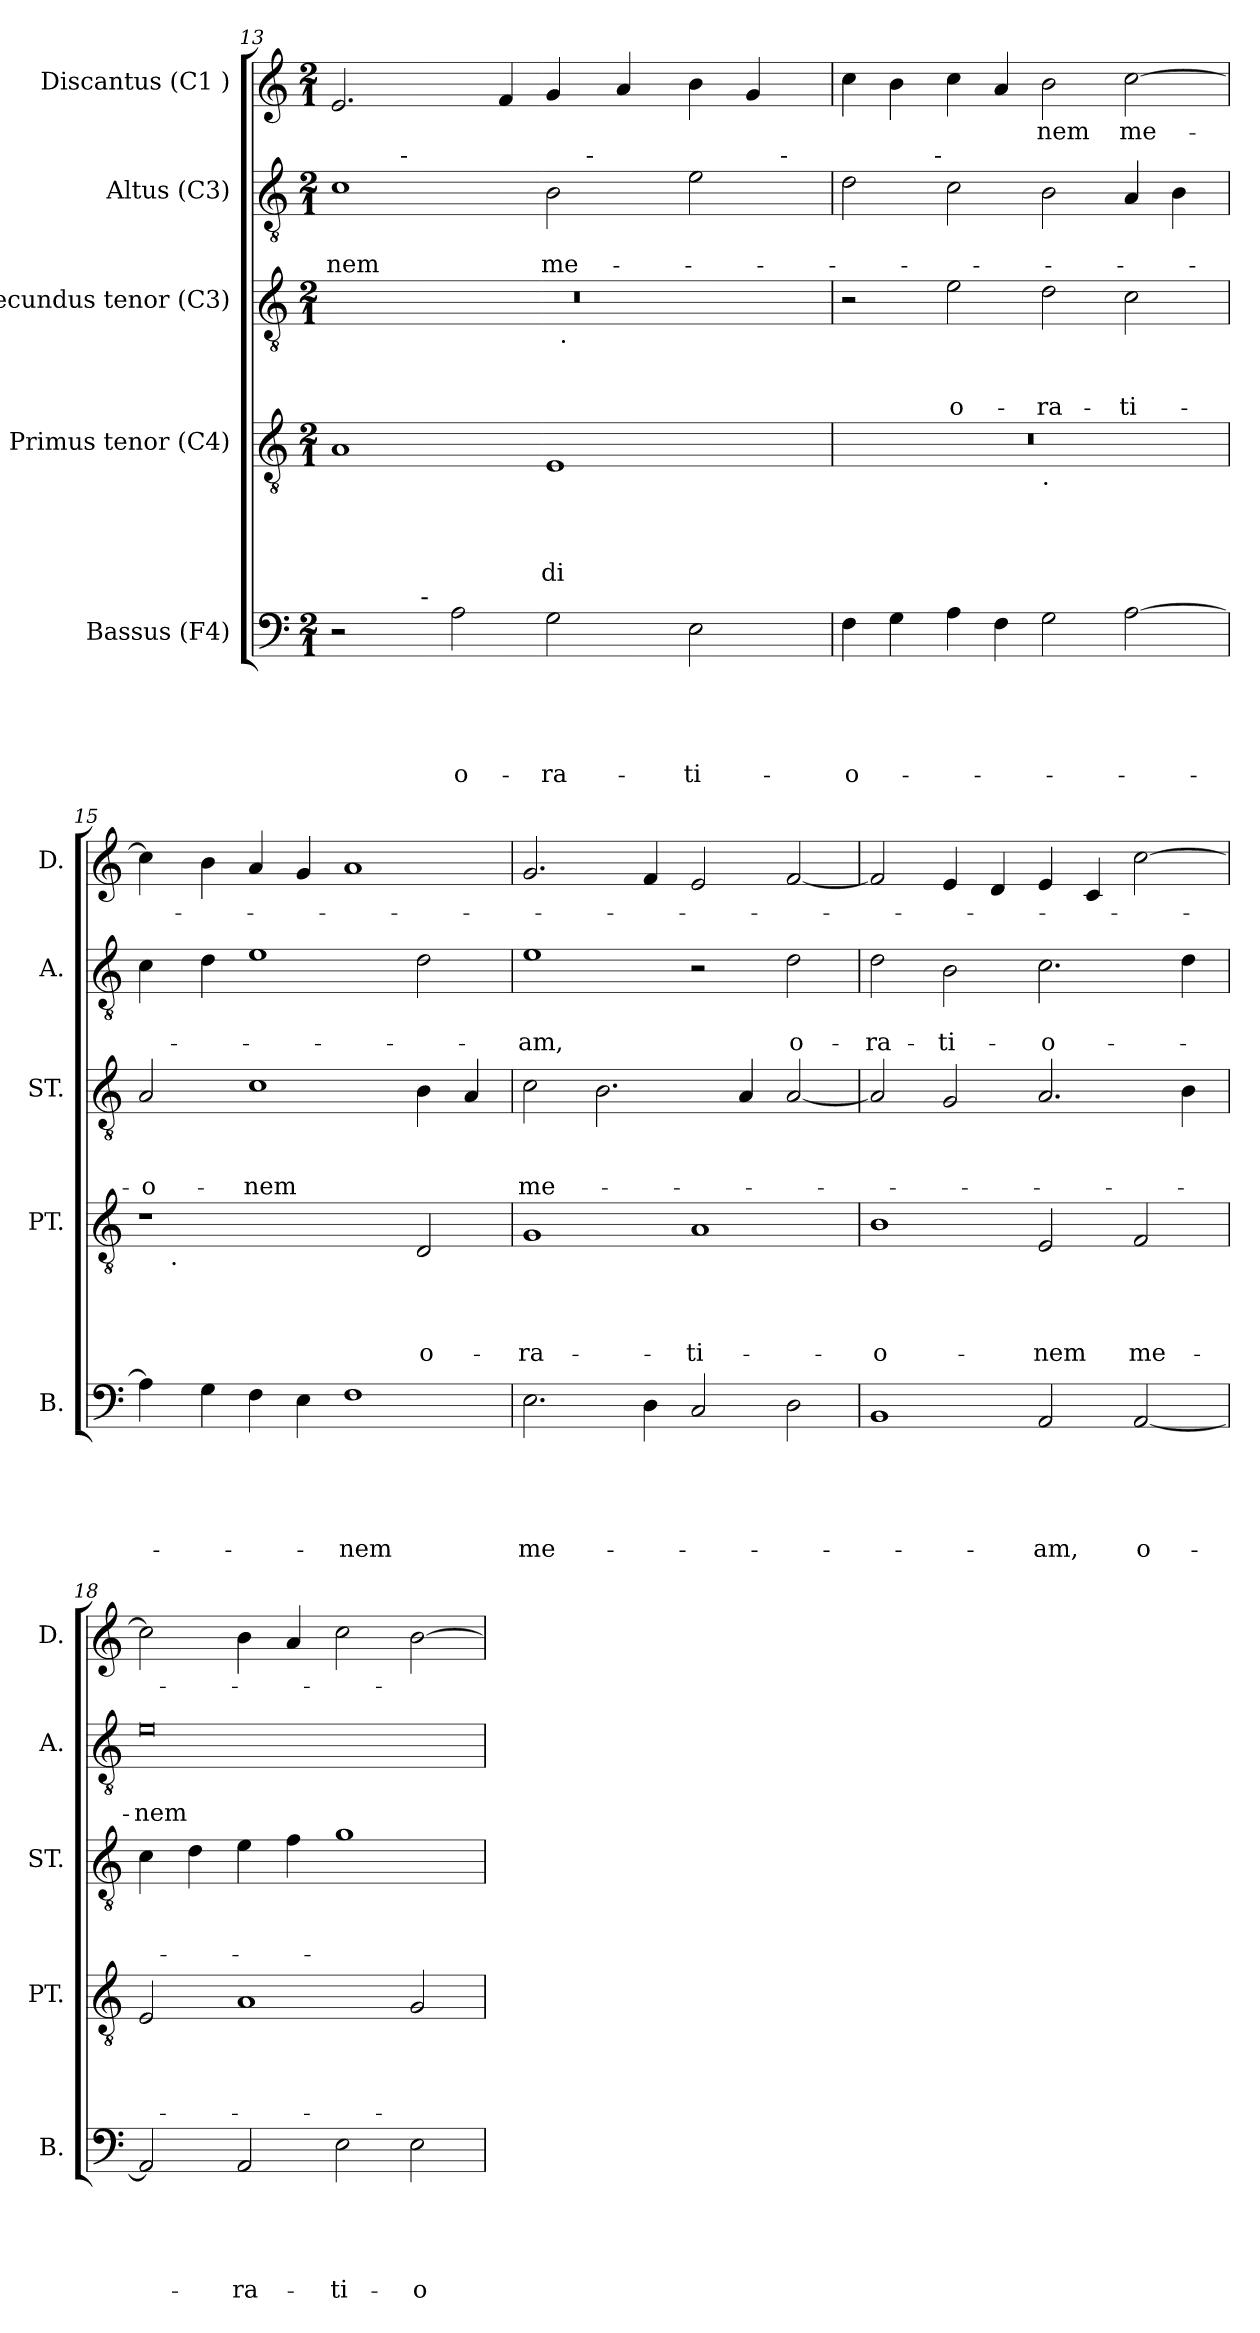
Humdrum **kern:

**kern	**text	**text	**text	**text	**text	**kern	**text	**text	**text	**text	**kern	**text	**text	**text	**kern	**text	**text	**kern	**text
*part5	*part5	*part5	*part5	*part5	*part5	*part4	*part4	*part4	*part4	*part4	*part3	*part3	*part3	*part3	*part2	*part2	*part2	*part1	*part1
*staff5	*staff5	*staff5	*staff5	*staff5	*staff5	*staff4	*staff4	*staff4	*staff4	*staff4	*staff3	*staff3	*staff3	*staff3	*staff2	*staff2	*staff2	*staff1	*staff1
*I"Bassus (F4)	*	*	*	*	*	*I"Primus tenor (C4)	*	*	*	*	*I"Secundus tenor (C3)	*	*	*	*I"Altus (C3)	*	*	*I"Discantus (C1 )	*
*I'B.	*	*	*	*	*	*I'PT.	*	*	*	*	*I'ST.	*	*	*	*I'A.	*	*	*I'D.	*
!!LO:PB:g=z
*clefF4	*	*	*	*	*	*clefGv2	*	*	*	*	*clefGv2	*	*	*	*clefGv2	*	*	*clefG2	*
*k[]	*	*	*	*	*	*k[]	*	*	*	*	*k[]	*	*	*	*k[]	*	*	*k[]	*
*C:	*	*	*	*	*	*C:	*	*	*	*	*C:	*	*	*	*C:	*	*	*C:	*
*M2/1	*	*	*	*	*	*M2/1	*	*	*	*	*M2/1	*	*	*	*M2/1	*	*	*M2/1	*
=13	=13	=13	=13	=13	=13	=13	=13	=13	=13	=13	=13	=13	=13	=13	=13	=13	=13	=13	=13
!	!	!	!	!	!	!	!	!	!	!	!	!	!	!	!	!	!LO:LY:b	!	!
*^	*	*	*	*	*	*	*	*	*	*	*^	*	*	*	*^	*	*	*	*
*	*	*	*	*	*	*	*	*	*	*	*	*	*	*	*	*	*	*^	*	*	*	*
*	*	*	*	*	*	*	*	*	*	*	*	*	*	*	*	*	*	*	*^	*	*	*	*
2r	4.ryy	.	.	.	.	.	1A	.	.	.	.	0r	1ryy	.	.	.	1c	4ryy	1ryy	1ryy	.	-nem	2.e/	.
.	.	.	.	.	.	.	.	.	.	.	.	.	.	.	.	.	.	16ryy	.	.	.	.	.	.
!	!	!	!	!	!	!	!	!	!	!	!	!	!	!	!	!	!	!LO:TX:a:t=-	!	!	!	!	!	!
.	.	.	.	.	.	.	.	.	.	.	.	.	.	.	.	.	.	1ryy	.	.	.	.	.	.
!	!LO:TX:a:t=-	!	!	!	!	!	!	!	!	!	!	!	!	!	!	!	!	!	!	!	!	!	!	!
.	1ryy	.	.	.	.	.	.	.	.	.	.	.	.	.	.	.	.	.	.	.	.	.	.	.
!	!	!	!	!	!	!LO:LY:b	!	!	!	!	!	!	!	!	!	!	!	!	!	!	!	!	!	!
2A\	.	.	.	.	.	o-	.	.	.	.	.	.	.	.	.	.	.	.	.	.	.	.	.	.
.	.	.	.	.	.	.	.	.	.	.	.	.	.	.	.	.	.	.	.	.	.	.	4f/	.
!	!	!	!	!	!	!LO:LY:b	!	!	!	!	!LO:LY:b	!	!	!	!	!	!	!	!	!	!	!LO:LY:b	!	!
2G\	.	.	.	.	.	-ra-	1E	.	.	.	-di	.	32ryy	.	.	.	2B\	.	8ryy	2ryy	.	me-	4g/	.
!	!	!	!	!	!	!	!	!	!	!	!	!	!LO:TX:b:t=.	!	!	!	!	!	!	!	!	!	!	!
.	.	.	.	.	.	.	.	.	.	.	.	.	2ryy	.	.	.	.	.	.	.	.	.	.	.
!	!	!	!	!	!	!	!	!	!	!	!	!	!	!	!	!	!	!	!LO:TX:a:t=-	!	!	!	!	!
.	.	.	.	.	.	.	.	.	.	.	.	.	.	.	.	.	.	.	2..ryy	.	.	.	.	.
.	.	.	.	.	.	.	.	.	.	.	.	.	.	.	.	.	.	.	.	.	.	.	4a/	.
.	.	.	.	.	.	.	.	.	.	.	.	.	.	.	.	.	.	2ryy	.	.	.	.	.	.
.	2ryy	.	.	.	.	.	.	.	.	.	.	.	.	.	.	.	.	.	.	.	.	.	.	.
!	!	!	!	!	!	!LO:LY:b	!	!	!	!	!	!	!	!	!	!	!	!	!	!	!	!	!	!
2E\	.	.	.	.	.	-ti-	.	.	.	.	.	.	.	.	.	.	2e\	.	.	4ryy	.	.	4b\	.
.	.	.	.	.	.	.	.	.	.	.	.	.	4...ryy	.	.	.	.	.	.	.	.	.	.	.
.	.	.	.	.	.	.	.	.	.	.	.	.	.	.	.	.	.	.	.	16.ryy	.	.	4g/	.
.	.	.	.	.	.	.	.	.	.	.	.	.	.	.	.	.	.	8.ryy	.	.	.	.	.	.
!	!	!	!	!	!	!	!	!	!	!	!	!	!	!	!	!	!	!	!	!LO:TX:a:t=-	!	!	!	!
.	.	.	.	.	.	.	.	.	.	.	.	.	.	.	.	.	.	.	.	8ryy	.	.	.	.
.	8ryy	.	.	.	.	.	.	.	.	.	.	.	.	.	.	.	.	.	.	.	.	.	.	.
.	.	.	.	.	.	.	.	.	.	.	.	.	.	.	.	.	.	.	.	32ryy	.	.	.	.
=14	=14	=14	=14	=14	=14	=14	=14	=14	=14	=14	=14	=14	=14	=14	=14	=14	=14	=14	=14	=14	=14	=14	=14	=14
!	!	!	!	!	!	!LO:LY:b	!	!	!	!	!	!	!	!	!	!	!	!	!	!	!	!	!	!
*	*	*	*	*	*	*	*	*	*	*	*	*v	*v	*	*	*	*	*	*	*	*	*	*	*
*v	*v	*	*	*	*	*	*^	*	*	*	*	*	*	*	*	*	*v	*v	*v	*	*	*	*
4F\	.	.	.	.	-o-	0r	1ryy	.	.	.	.	2r	.	.	.	2d\	4...ryy	.	.	4cc\	.
4G\	.	.	.	.	.	.	.	.	.	.	.	.	.	.	.	.	.	.	.	4b\	.
!	!	!	!	!	!	!	!	!	!	!	!	!	!	!	!	!	!LO:TX:a:t=-	!	!	!	!
.	.	.	.	.	.	.	.	.	.	.	.	.	.	.	.	.	1ryy	.	.	.	.
!	!	!	!	!	!	!	!	!	!	!	!	!	!	!	!LO:LY:b	!	!	!	!	!	!
4A\	.	.	.	.	.	.	.	.	.	.	.	2e\	.	.	o-	2c\	.	.	.	4cc\	.
4F\	.	.	.	.	.	.	.	.	.	.	.	.	.	.	.	.	.	.	.	4a/	.
!	!	!	!	!	!	!	!LO:TX:b:t=.	!	!	!	!	!	!	!	!	!	!	!	!	!	!
!	!	!	!	!	!	!	!	!	!	!	!	!	!	!	!LO:LY:b	!	!	!	!	!	!LO:LY:b
2G\	.	.	.	.	.	.	1ryy	.	.	.	.	2d\	.	.	-ra-	2B\	.	.	.	2b\	-nem
.	.	.	.	.	.	.	.	.	.	.	.	.	.	.	.	.	2ryy	.	.	.	.
!	!	!	!	!	!	!	!	!	!	!	!	!	!	!	!LO:LY:b	!	!	!	!	!	!LO:LY:b
[>2A\	.	.	.	.	.	.	.	.	.	.	.	2c\	.	.	-ti-	4A/	.	.	.	[>2cc\	me-
.	.	.	.	.	.	.	.	.	.	.	.	.	.	.	.	4B\	.	.	.	.	.
.	.	.	.	.	.	.	.	.	.	.	.	.	.	.	.	.	32ryy	.	.	.	.
=15	=15	=15	=15	=15	=15	=15	=15	=15	=15	=15	=15	=15	=15	=15	=15	=15	=15	=15	=15	=15	=15
!	!	!	!	!	!	!	!	!	!	!	!	!	!	!	!LO:LY:b	!	!	!	!	!	!
*	*	*	*	*	*	*	*	*	*	*	*	*	*	*	*	*v	*v	*	*	*	*
4A\]	.	.	.	.	.	1r	8ryy	.	.	.	.	2A/	.	.	-o-	4c\	.	.	4cc\]	.
!	!	!	!	!	!	!	!LO:TX:b:t=.	!	!	!	!	!	!	!	!	!	!	!	!	!
.	.	.	.	.	.	.	1...ryy	.	.	.	.	.	.	.	.	.	.	.	.	.
4G\	.	.	.	.	.	.	.	.	.	.	.	.	.	.	.	4d\	.	.	4b\	.
!	!	!	!	!	!	!	!	!	!	!	!	!	!	!	!LO:LY:b	!	!	!	!	!
4F\	.	.	.	.	.	.	.	.	.	.	.	1c	.	.	-nem	1e	.	.	4a/	.
4E\	.	.	.	.	.	.	.	.	.	.	.	.	.	.	.	.	.	.	4g/	.
!	!	!	!	!	!LO:LY:b	!	!	!	!	!	!	!	!	!	!	!	!	!	!	!
1F	.	.	.	.	-nem	2ryy	.	.	.	.	.	.	.	.	.	.	.	.	1a	.
!	!	!	!	!	!	!	!	!	!	!	!LO:LY:b	!	!	!	!	!	!	!	!	!
.	.	.	.	.	.	2D/	.	.	.	.	o-	4B\	.	.	.	2d\	.	.	.	.
.	.	.	.	.	.	.	.	.	.	.	.	4A/	.	.	.	.	.	.	.	.
=16	=16	=16	=16	=16	=16	=16	=16	=16	=16	=16	=16	=16	=16	=16	=16	=16	=16	=16	=16	=16
!	!	!	!	!	!LO:LY:b	!	!	!	!	!	!LO:LY:b	!	!	!	!LO:LY:b	!	!	!LO:LY:b	!	!
*	*	*	*	*	*	*v	*v	*	*	*	*	*	*	*	*	*	*	*	*	*
2.E\	.	.	.	.	me-	1G	.	.	.	-ra-	2c\	.	.	me-	1e	.	-am,	2.g/	.
.	.	.	.	.	.	.	.	.	.	.	2.B\	.	.	.	.	.	.	.	.
4D\	.	.	.	.	.	.	.	.	.	.	.	.	.	.	.	.	.	4f/	.
!	!	!	!	!	!	!	!	!	!	!LO:LY:b	!	!	!	!	!	!	!	!	!
2C/	.	.	.	.	.	1A	.	.	.	-ti-	.	.	.	.	2r	.	.	2e/	.
.	.	.	.	.	.	.	.	.	.	.	4A/	.	.	.	.	.	.	.	.
!	!	!	!	!	!	!	!	!	!	!	!	!	!	!	!	!	!LO:LY:b	!	!
2D\	.	.	.	.	.	.	.	.	.	.	[>2A/	.	.	.	2d\	.	o-	[>2f/	.
!!LO:PB:g=z
=17	=17	=17	=17	=17	=17	=17	=17	=17	=17	=17	=17	=17	=17	=17	=17	=17	=17	=17	=17
!	!	!	!	!	!	!	!	!	!	!LO:LY:b:rj	!	!	!	!	!	!	!LO:LY:b	!	!
1BB	.	.	.	.	.	1B	.	.	.	-o-	2A/]	.	.	.	2d\	.	-ra-	2f/]	.
!	!	!	!	!	!	!	!	!	!	!	!	!	!	!	!	!	!LO:LY:b	!	!
.	.	.	.	.	.	.	.	.	.	.	2G/	.	.	.	2B\	.	-ti-	4e/	.
.	.	.	.	.	.	.	.	.	.	.	.	.	.	.	.	.	.	4d/	.
!	!	!	!	!	!LO:LY:b	!	!	!	!	!LO:LY:b	!	!	!	!	!	!	!LO:LY:b	!	!
2AA/	.	.	.	.	-am,	2E/	.	.	.	-nem	2.A/	.	.	.	2.c\	.	-o-	4e/	.
.	.	.	.	.	.	.	.	.	.	.	.	.	.	.	.	.	.	4c/	.
!	!	!	!	!	!LO:LY:b	!	!	!	!	!LO:LY:b	!	!	!	!	!	!	!	!	!
[<2AA/	.	.	.	.	o-	2F/	.	.	.	me-	.	.	.	.	.	.	.	[>2cc\	.
.	.	.	.	.	.	.	.	.	.	.	4B\	.	.	.	4d\	.	.	.	.
=18	=18	=18	=18	=18	=18	=18	=18	=18	=18	=18	=18	=18	=18	=18	=18	=18	=18	=18	=18
!	!	!	!	!	!	!	!	!	!	!	!	!	!	!	!	!	!LO:LY:b	!	!
2AA/]	.	.	.	.	.	2E/	.	.	.	.	4c\	.	.	.	0e	.	-nem	2cc\]	.
.	.	.	.	.	.	.	.	.	.	.	4d\	.	.	.	.	.	.	.	.
!	!	!	!	!	!LO:LY:b	!	!	!	!	!	!	!	!	!	!	!	!	!	!
2AA/	.	.	.	.	-ra-	1A	.	.	.	.	4e\	.	.	.	.	.	.	4b\	.
.	.	.	.	.	.	.	.	.	.	.	4f\	.	.	.	.	.	.	4a/	.
!	!	!	!	!	!LO:LY:b	!	!	!	!	!	!	!	!	!	!	!	!	!	!
2E\	.	.	.	.	-ti-	.	.	.	.	.	1g	.	.	.	.	.	.	2cc\	.
!	!	!	!	!	!LO:LY:b	!	!	!	!	!	!	!	!	!	!	!	!	!	!
2E\	.	.	.	.	-o-	2G/	.	.	.	.	.	.	.	.	.	.	.	[>2b\	.
=	=	=	=	=	=	=	=	=	=	=	=	=	=	=	=	=	=	=	=
*-	*-	*-	*-	*-	*-	*-	*-	*-	*-	*-	*-	*-	*-	*-	*-	*-	*-	*-	*-
